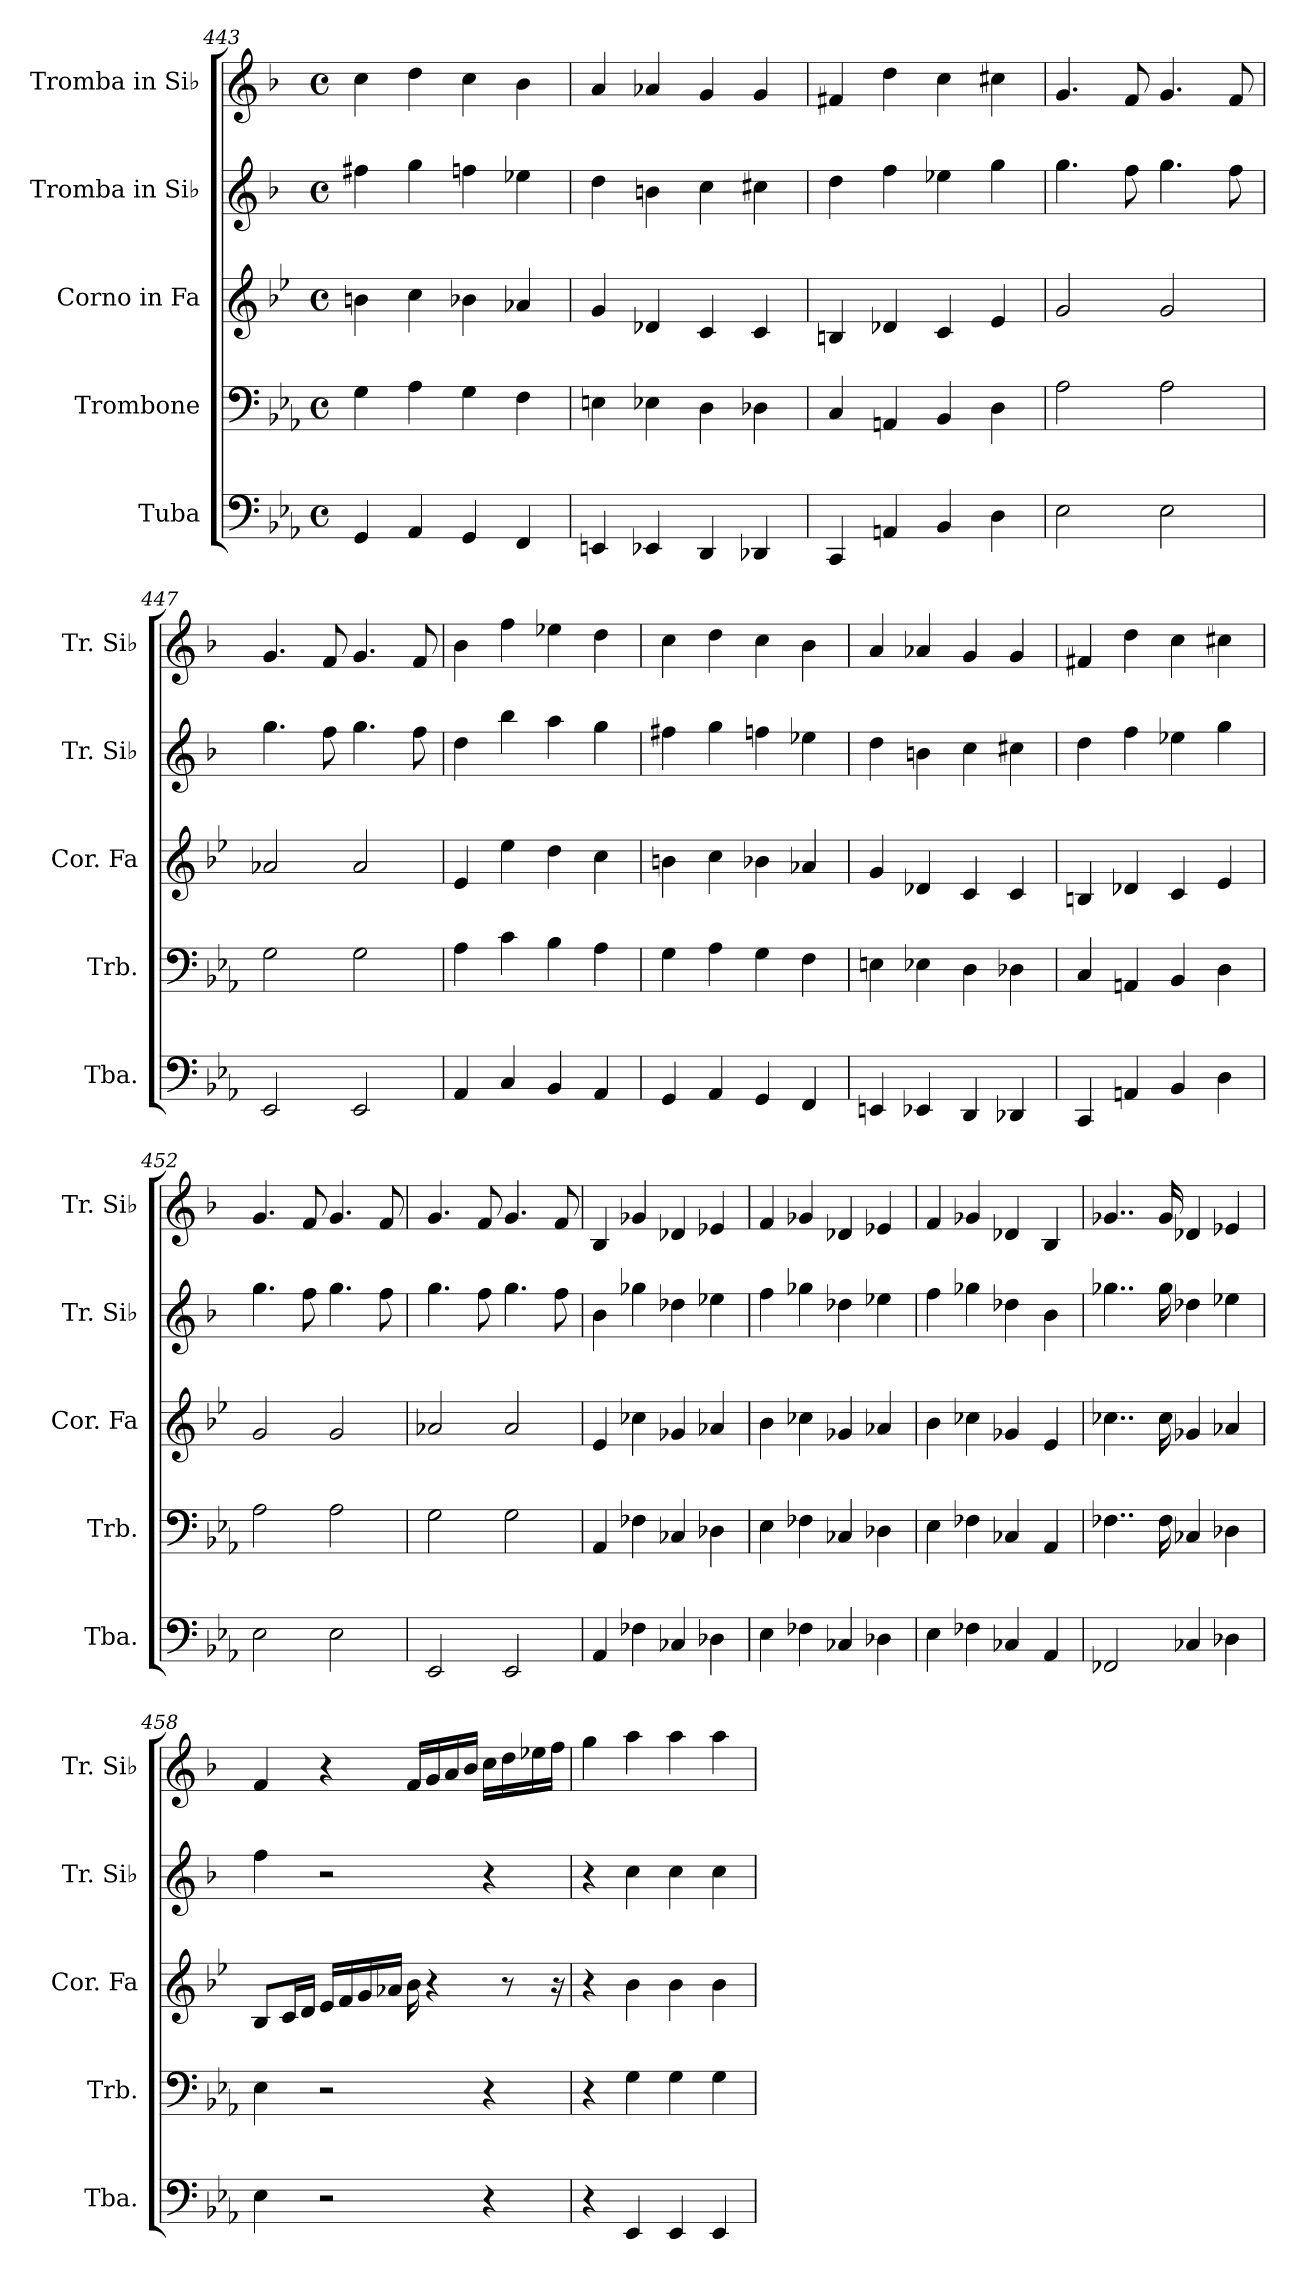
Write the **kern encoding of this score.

**kern	**kern	**kern	**kern	**kern
*part5	*part4	*part3	*part2	*part1
*staff5	*staff4	*staff3	*staff2	*staff1
*I"Tuba	*I"Trombone	*I"Corno in Fa	*I"Tromba in Si♭	*I"Tromba in Si♭
*I'Tba.	*I'Trb.	*I'Cor. Fa	*I'Tr. Si♭	*I'Tr. Si♭
*clefF4	*clefF4	*clefG2	*clefG2	*clefG2
*	*	*ITrd4c7	*ITrd1c2	*ITrd1c2
*k[b-e-a-]	*k[b-e-a-]	*k[b-e-a-]	*k[b-e-a-]	*k[b-e-a-]
*M4/4	*M4/4	*M4/4	*M4/4	*M4/4
*met(c)	*met(c)	*met(c)	*met(c)	*met(c)
=443	=443	=443	=443	=443
4GG/	4G\	4en\	4een\	4b-\
4AA-/	4A-\	4f\	4ff\	4cc\
4GG/	4G\	4e-X\	4ee-X\	4b-\
4FF/	4F\	4d-X/	4dd-X\	4a-\
=444	=444	=444	=444	=444
4EEn/	4En\	4c/	4cc\	4g/
4EE-X/	4E-X\	4G-X/	4an\	4g-X/
4DD/	4D\	4F/	4b-\	4f/
4DD-X/	4D-X\	4F/	4bn\	4f/
=445	=445	=445	=445	=445
4CC/	4C/	4En/	4cc\	4en/
4AAn/	4AAn/	4G-X/	4ee-\	4cc\
4BB-/	4BB-/	4F/	4dd-X\	4b-\
4D\	4D\	4A-/	4ff\	4bn\
=446	=446	=446	=446	=446
2E-\	2A-\	2c/	4.ff\	4.f/
.	.	.	8ee-\	8e-/
2E-\	2A-\	2c/	4.ff\	4.f/
.	.	.	8ee-\	8e-/
=447	=447	=447	=447	=447
2EE-/	2G\	2d-X/	4.ff\	4.f/
.	.	.	8ee-\	8e-/
2EE-/	2G\	2d-/	4.ff\	4.f/
.	.	.	8ee-\	8e-/
=448	=448	=448	=448	=448
4AA-/	4A-\	4A-/	4cc\	4a-\
4C/	4c\	4a-\	4aa-\	4ee-\
4BB-/	4B-\	4g\	4gg\	4dd-X\
4AA-/	4A-\	4f\	4ff\	4cc\
!!LO:LB:g=z
=449	=449	=449	=449	=449
4GG/	4G\	4en\	4een\	4b-\
4AA-/	4A-\	4f\	4ff\	4cc\
4GG/	4G\	4e-X\	4ee-X\	4b-\
4FF/	4F\	4d-X/	4dd-X\	4a-\
=450	=450	=450	=450	=450
4EEn/	4En\	4c/	4cc\	4g/
4EE-X/	4E-X\	4G-X/	4an\	4g-X/
4DD/	4D\	4F/	4b-\	4f/
4DD-X/	4D-X\	4F/	4bn\	4f/
=451	=451	=451	=451	=451
4CC/	4C/	4En/	4cc\	4en/
4AAn/	4AAn/	4G-X/	4ee-\	4cc\
4BB-/	4BB-/	4F/	4dd-X\	4b-\
4D\	4D\	4A-/	4ff\	4bn\
=452	=452	=452	=452	=452
2E-\	2A-\	2c/	4.ff\	4.f/
.	.	.	8ee-\	8e-/
2E-\	2A-\	2c/	4.ff\	4.f/
.	.	.	8ee-\	8e-/
=453	=453	=453	=453	=453
2EE-/	2G\	2d-X/	4.ff\	4.f/
.	.	.	8ee-\	8e-/
2EE-/	2G\	2d-/	4.ff\	4.f/
.	.	.	8ee-\	8e-/
=454	=454	=454	=454	=454
4AA-/	4AA-/	4A-/	4a-\	4A-/
4F-X\	4F-X\	4f-X\	4ff-X\	4f-X/
4C-X/	4C-X/	4c-X/	4cc-X\	4c-X/
4D-X\	4D-X\	4d-X/	4dd-X\	4d-X/
=455	=455	=455	=455	=455
4E-\	4E-\	4e-\	4ee-\	4e-/
4F-X\	4F-X\	4f-X\	4ff-X\	4f-X/
4C-X/	4C-X/	4c-X/	4cc-X\	4c-X/
4D-X\	4D-X\	4d-X/	4dd-X\	4d-X/
=456	=456	=456	=456	=456
4E-\	4E-\	4e-\	4ee-\	4e-/
4F-X\	4F-X\	4f-X\	4ff-X\	4f-X/
4C-X/	4C-X/	4c-X/	4cc-X\	4c-X/
4AA-/	4AA-/	4A-/	4a-\	4A-/
!!LO:PB:g=z
=457	=457	=457	=457	=457
2FF-X/	4..F-X\	4..f-X\	4..ff-X\	4..f-X/
.	16F-\	16f-\	16ff-\	16f-/
4C-X/	4C-X/	4c-X/	4cc-X\	4c-X/
4D-X\	4D-X\	4d-X/	4dd-X\	4d-X/
=458	=458	=458	=458	=458
4E-\	4E-\	8E-/L	4ee-\	4e-/
.	.	16F/L	.	.
.	.	16G/JJ	.	.
2r	2r	16A-/LL	2r	4r
.	.	16B-/	.	.
.	.	16c/	.	.
.	.	16d-X/JJ	.	.
.	.	16e-\	.	16e-/LL
.	.	4r	.	16f/
.	.	.	.	16g/
.	.	.	.	16a-/JJ
4r	4r	.	4r	16b-\LL
.	.	8r	.	16cc\
.	.	.	.	16dd-X\
.	.	16r	.	16ee-\JJ
=459	=459	=459	=459	=459
4r	4r	4r	4r	4ff\
4EE-/	4G\	4e-\	4b-\	4gg\
4EE-/	4G\	4e-\	4b-\	4gg\
4EE-/	4G\	4e-\	4b-\	4gg\
=	=	=	=	=
*-	*-	*-	*-	*-
